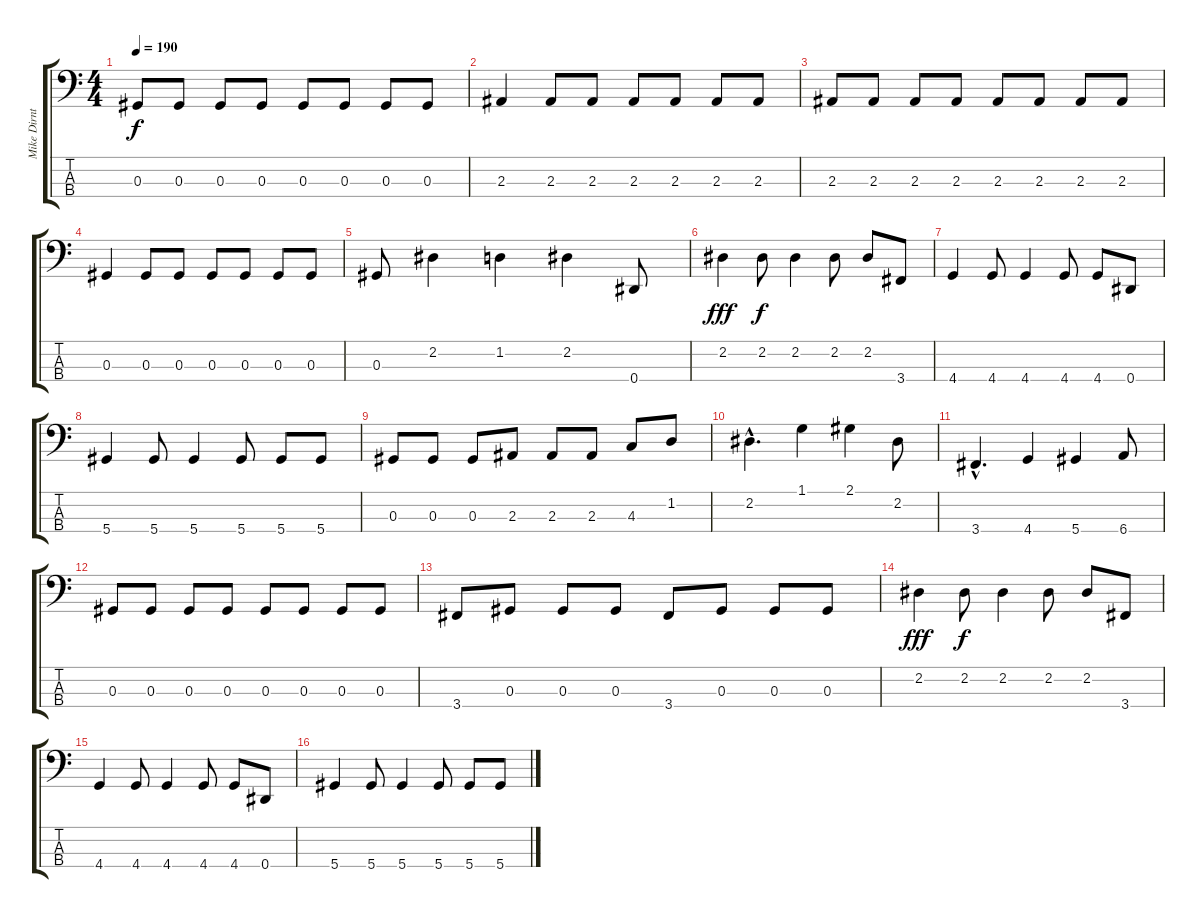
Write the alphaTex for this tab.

\track ("Mike Dirnt" "Mike Dirnt") {instrument electricbasspick}
\staff {score tabs}
\tuning (Gb2 Db2 Ab1 Eb1) {hide}
\ts (4 4)
\tempo 190
\clef f4
\ks c
0.3.8{dy f} 0.3.8 0.3.8 0.3.8 0.3.8 0.3.8 0.3.8 0.3.8 |
2.3.4 2.3.8 2.3.8 2.3.8 2.3.8 2.3.8 2.3.8 |
2.3.8 2.3.8 2.3.8 2.3.8 2.3.8 2.3.8 2.3.8 2.3.8 |
0.3.4 0.3.8 0.3.8 0.3.8 0.3.8 0.3.8 0.3.8 |
0.3.8 2.2.4 1.2.4 2.2.4 0.4.8 |
2.2.4{dy fff} 2.2.8{dy f} 2.2.4 2.2.8 2.2.8 3.4.8 |
4.4.4 4.4.8 4.4.4 4.4.8 4.4.8 0.4.8 |
5.4.4 5.4.8 5.4.4 5.4.8 5.4.8 5.4.8 |
0.3.8 0.3.8 0.3.8 2.3.8 2.3.8 2.3.8 4.3.8 1.2.8 |
2.2{hac}.4{d} 1.1.4 2.1.4 2.2.8 |
3.4{hac}.4{d} 4.4.4 5.4.4 6.4.8 |
0.3.8 0.3.8 0.3.8 0.3.8 0.3.8 0.3.8 0.3.8 0.3.8 |
3.4.8 0.3.8 0.3.8 0.3.8 3.4.8 0.3.8 0.3.8 0.3.8 |
2.2.4{dy fff} 2.2.8{dy f} 2.2.4 2.2.8 2.2.8 3.4.8 |
4.4.4 4.4.8 4.4.4 4.4.8 4.4.8 0.4.8 |
5.4.4 5.4.8 5.4.4 5.4.8 5.4.8 5.4.8
